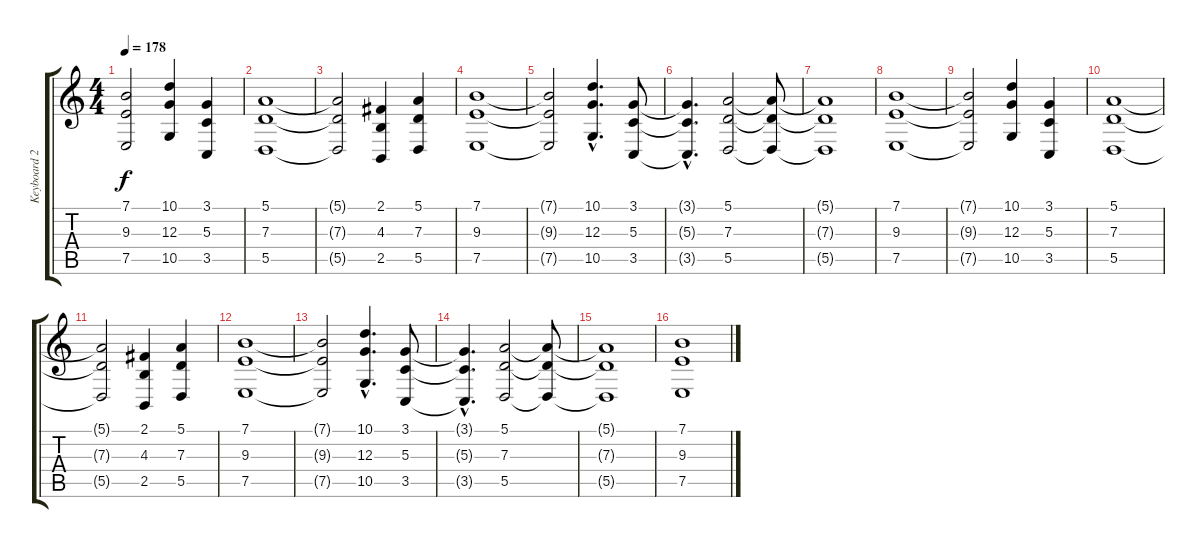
\track ("Keyboard 2" "Keyboard 2") {instrument stringensemble1}
\staff {score tabs}
\tuning (E4 B3 G3 D3 A2 E2) {hide}
\ts (4 4)
\tempo 178
\clef g2
\ks c
(7.1{t} 9.3{t} 7.5{t}).2{dy f} (10.1 12.3 10.5).4 (3.1 5.3 3.5).4 |
(5.1 7.3 5.5).1 |
(5.1{t} 7.3{t} 5.5{t}).2 (2.1 4.3 2.5).4 (5.1 7.3 5.5).4 |
(7.1 9.3 7.5).1 |
(7.1{t} 9.3{t} 7.5{t}).2 (10.1{hac} 12.3{hac} 10.5{hac}).4{d} (3.1 5.3 3.5).8 |
(3.1{hac t} 5.3{hac t} 3.5{hac t}).4{d} (5.1 7.3 5.5).2 (5.1{t} 7.3{t} 5.5{t}).8 |
(5.1{t} 7.3{t} 5.5{t}).1 |
(7.1 9.3 7.5).1{volume 11} |
(7.1{t} 9.3{t} 7.5{t}).2 (10.1 12.3 10.5).4 (3.1 5.3 3.5).4 |
(5.1 7.3 5.5).1 |
(5.1{t} 7.3{t} 5.5{t}).2 (2.1 4.3 2.5).4 (5.1 7.3 5.5).4 |
(7.1 9.3 7.5).1 |
(7.1{t} 9.3{t} 7.5{t}).2 (10.1{hac} 12.3{hac} 10.5{hac}).4{d} (3.1 5.3 3.5).8 |
(3.1{hac t} 5.3{hac t} 3.5{hac t}).4{d} (5.1 7.3 5.5).2 (5.1{t} 7.3{t} 5.5{t}).8 |
(5.1{t} 7.3{t} 5.5{t}).1 |
(7.1 9.3 7.5).1{volume 11}
